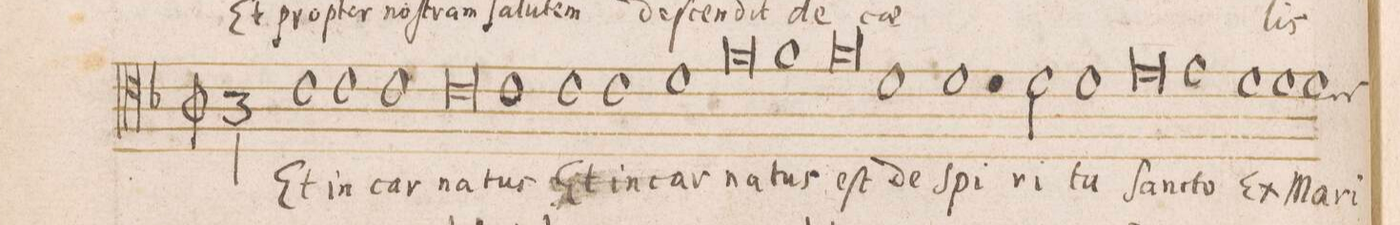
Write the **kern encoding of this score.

**kern	**text
*I"ALTVS	*
*clefC4	*
*k[b-]	*
*met(C|)	*
*M3/1	*
1c	Et
1c	in-
1c	-car-
=68-	=68-
0c	-na-
1c	-tus
=69-	=69-
1c	Et
1c	in-
1d	-car-
=70-	=70-
0f	-na-
1f	-tus
=71-	=71-
0f	eſt
1d	de
=72-	=72-
1.d	Spi-
2d\	-ri-
1d	-tu
=73-	=73-
0e	San-
1e	-cto
=74-	=74-
1d	Ex
1d	Ma-
*custos:c	*
1d	-ri-
=75-	=75-
*-	*-
